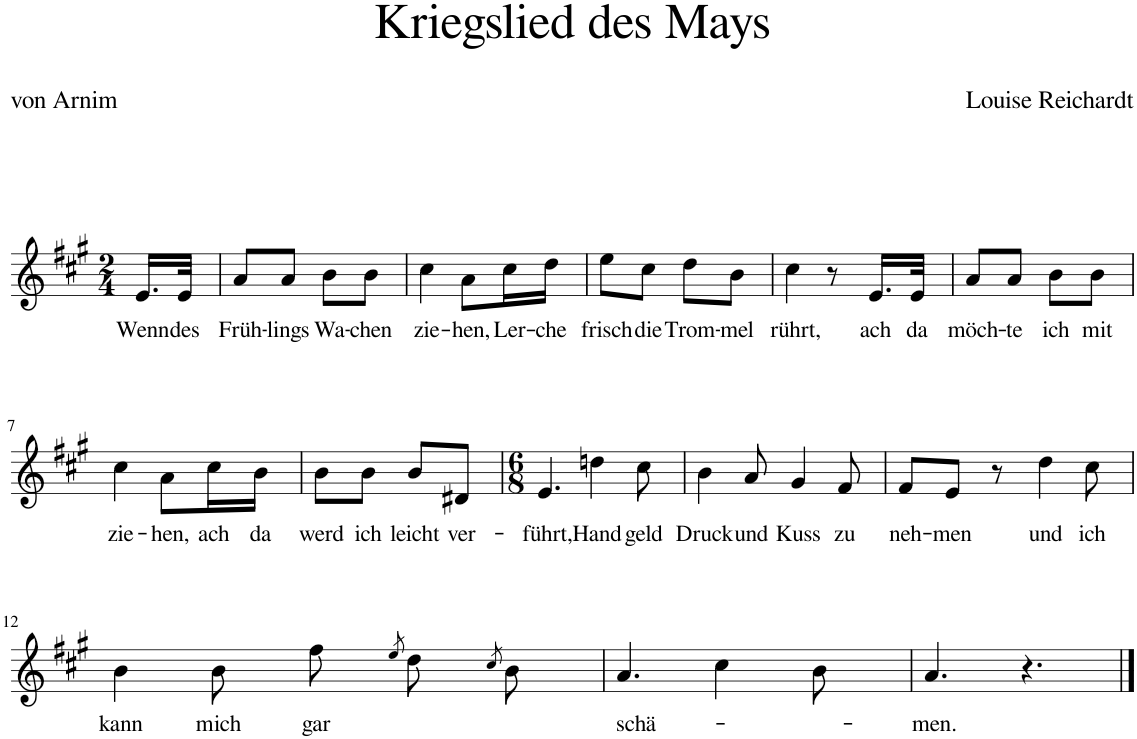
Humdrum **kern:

**kern	**text
*part1	*part1
*staff1	*staff1
*I"Piano	*
*I'Pno	*
*clefG2	*
*k[f#c#g#]	*
*M2/4	*
=1	=1
!	!LO:LY:b
16.e/LL	Wenn
!	!LO:LY:b
32e/JJk	des
=2	=2
!	!LO:LY:b
8a/L	Früh-
!	!LO:LY:b
8a/J	-lings
!	!LO:LY:b
8b\L	Wa-
!	!LO:LY:b
8b\J	-chen
=3	=3
!	!LO:LY:b
4cc#\	zie-
!	!LO:LY:b
8a\L	-hen,
!	!LO:LY:b
16cc#\L	Ler-
!	!LO:LY:b
16dd\JJ	-che
=4	=4
!	!LO:LY:b
8ee\L	frisch
!	!LO:LY:b
8cc#\J	die
!	!LO:LY:b
8dd\L	Trom-
!	!LO:LY:b
8b\J	-mel
=5	=5
!	!LO:LY:b
4cc#\	rührt,
8r	.
!	!LO:LY:b
16.e/LL	ach
!	!LO:LY:b
32e/JJk	da
=6	=6
!	!LO:LY:b
8a/L	möch-
!	!LO:LY:b
8a/J	-te
!	!LO:LY:b
8b\L	ich
!	!LO:LY:b
8b\J	mit
!!LO:LB:g=z
=7	=7
!	!LO:LY:b
4cc#\	zie-
!	!LO:LY:b
8a\L	-hen,
!	!LO:LY:b
16cc#\L	ach
!	!LO:LY:b
16b\JJ	da
=8	=8
!	!LO:LY:b
8b\L	werd
!	!LO:LY:b
8b\J	ich
!	!LO:LY:b
8b/L	leicht
!	!LO:LY:b
8d#X/J	ver-
=9	=9
*M6/8	*
!	!LO:LY:b
4.e/	-führt,
!	!LO:LY:b
4ddn\	Hand
!	!LO:LY:b
8cc#\	-geld
=10	=10
!	!LO:LY:b
4b\	Druck
!	!LO:LY:b
8a/	und
!	!LO:LY:b
4g#/	Kuss
!	!LO:LY:b
8f#/	zu
=11	=11
!	!LO:LY:b
8f#/L	neh-
!	!LO:LY:b
8e/J	-men
8r	.
!	!LO:LY:b
4dd\	und
!	!LO:LY:b
8cc#\	ich
!!LO:LB:g=z
=12	=12
!	!LO:LY:b
4b\	kann
!	!LO:LY:b
8b\	mich
!	!LO:LY:b
8ff#\	gar
8qee/	.
8dd\	.
8qcc#/	.
8b\	.
=13	=13
!	!LO:LY:b
4.a/	schä-
4cc#\	.
8b\	.
=14	=14
!	!LO:LY:b
4.a/	-men.
4.r	.
==	==
*-	*-
